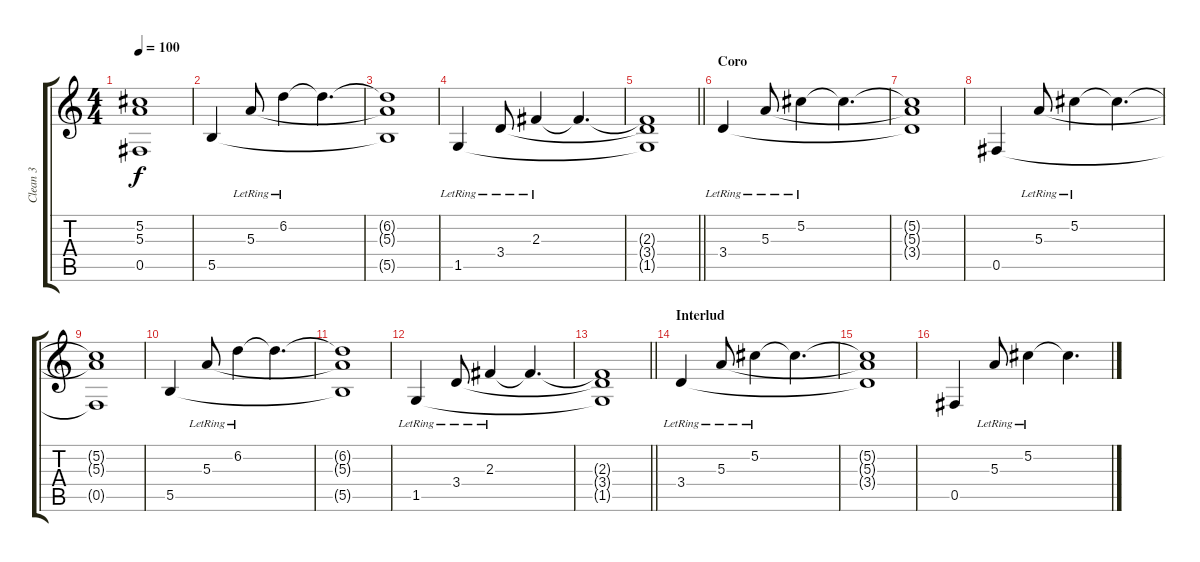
\track ("Clean 3" "Clean 3") {instrument electricguitarjazz}
\staff {score tabs}
\tuning (Db4 Ab3 E3 B2 Gb2 B1) {hide}
\ts (4 4)
\tempo 100
\clef g2
\ks c
(5.2{t} 5.3{t} 0.5{t}).1{dy f} |
5.5.4 5.3{lr}.8 6.2{lr}.4 6.2{t}.4{d} |
(6.2{t} 5.3{t} 5.5{t}).1 |
1.5{lr}.4 3.4{lr}.8 2.3{lr}.4 2.3{t}.4{d} |
\barLineRight lightlight
(2.3{t} 3.4{t} 1.5{t}).1 |
\section ("" "Coro ")
3.4{lr}.4 5.3{lr}.8 5.2{lr}.4 5.2{t}.4{d} |
(5.2{t} 5.3{t} 3.4{t}).1 |
0.5.4 5.3{lr}.8 5.2{lr}.4 5.2{t}.4{d} |
(5.2{t} 5.3{t} 0.5{t}).1 |
5.5.4 5.3{lr}.8 6.2{lr}.4 6.2{t}.4{d} |
(6.2{t} 5.3{t} 5.5{t}).1 |
1.5{lr}.4 3.4{lr}.8 2.3{lr}.4 2.3{t}.4{d} |
\barLineRight lightlight
(2.3{t} 3.4{t} 1.5{t}).1 |
\section ("" "Interlud")
3.4{lr}.4 5.3{lr}.8 5.2{lr}.4 5.2{t}.4{d} |
(5.2{t} 5.3{t} 3.4{t}).1 |
0.5.4 5.3{lr}.8 5.2{lr}.4 5.2{t}.4{d}
